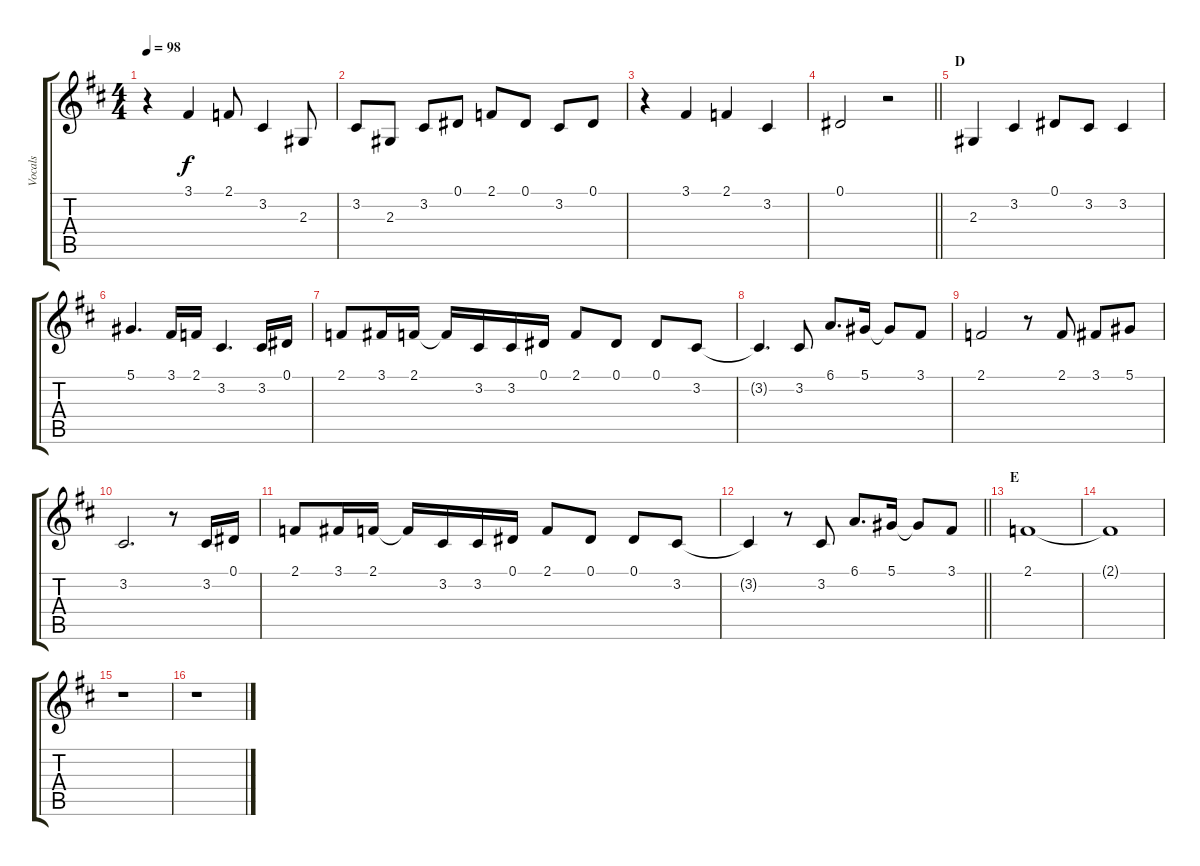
\track ("Vocals" "Vocals") {instrument voiceoohs}
\staff {score tabs}
\tuning (Eb4 Bb3 Gb3 Db3 Ab2 Eb2) {hide}
\ts (4 4)
\tempo 98
\clef g2
\ks d
r.4{dy f} 3.1.4 2.1.8 3.2.4 2.3.8 |
3.2.8 2.3.8 3.2.8 0.1.8 2.1.8 0.1.8 3.2.8 0.1.8 |
r.4 3.1.4 2.1.4 3.2.4 |
\barLineRight lightlight
0.1.2 r.2 |
\section ("" "D")
2.3.4 3.2.4 0.1.8 3.2.8 3.2.4 |
5.1.4{d} 3.1.16 2.1.16 3.2.4{d} 3.2.16 0.1.16 |
2.1.8 3.1.16 2.1.16 2.1{t}.16 3.2.16 3.2.16 0.1.16 2.1.8 0.1.8 0.1.8 3.2.8 |
3.2{t}.4{d} 3.2.8 6.1.8{d} 5.1.16 5.1{t}.8 3.1.8 |
2.1.2 r.8 2.1.8 3.1.8 5.1.8 |
3.2.2{d} r.8 3.2.16 0.1.16 |
2.1.8 3.1.16 2.1.16 2.1{t}.16 3.2.16 3.2.16 0.1.16 2.1.8 0.1.8 0.1.8 3.2.8 |
\barLineRight lightlight
3.2{t}.4 r.8 3.2.8 6.1.8{d} 5.1.16 5.1{t}.8 3.1.8 |
\section ("" "E")
2.1.1 |
2.1{t}.1 |
r.1 |
r.1
